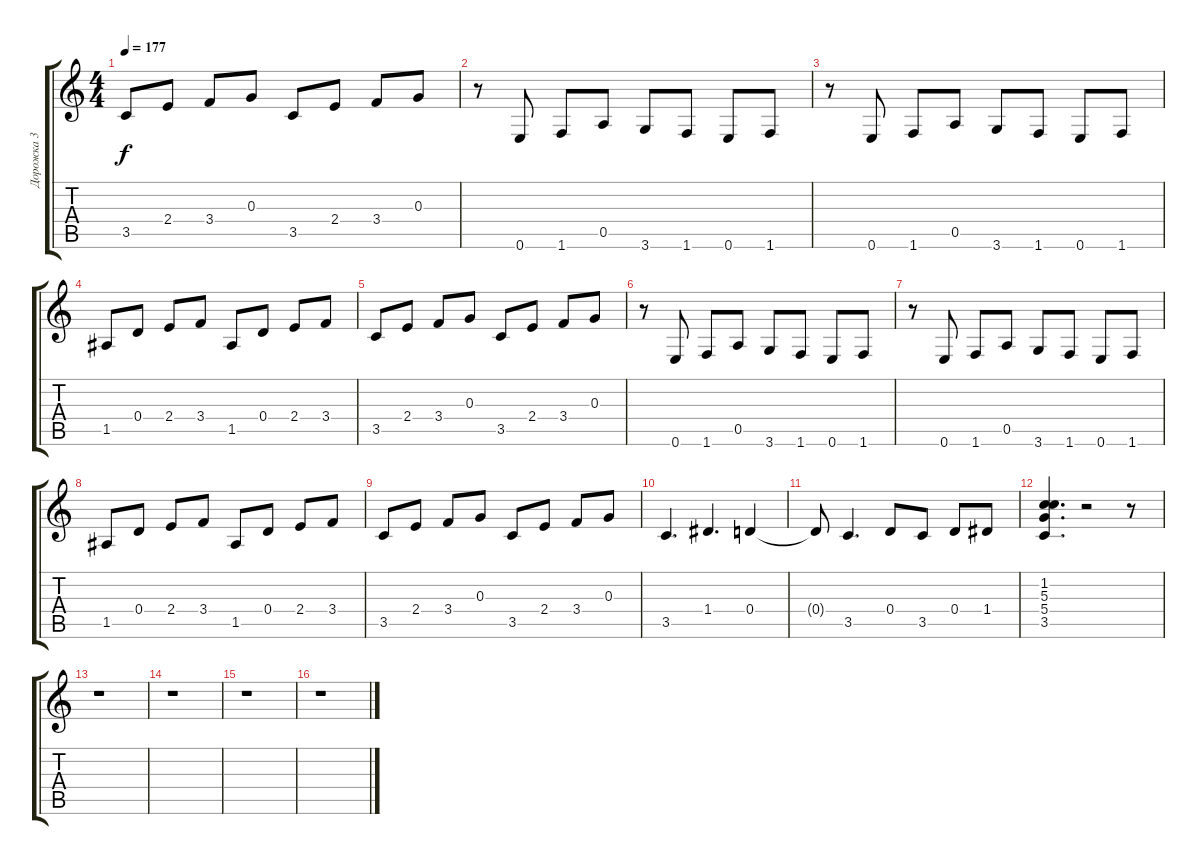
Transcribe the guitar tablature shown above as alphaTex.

\track ("Дорожка 3" "Дорожка 3") {instrument distortionguitar}
\staff {score tabs}
\tuning (E4 B3 G3 D3 A2 E2) {hide}
\ts (4 4)
\tempo 177
\clef g2
\ks c
3.5.8{dy f} 2.4.8 3.4.8 0.3.8 3.5.8 2.4.8 3.4.8 0.3.8 |
r.8 0.6.8 1.6.8 0.5.8 3.6.8 1.6.8 0.6.8 1.6.8 |
r.8 0.6.8 1.6.8 0.5.8 3.6.8 1.6.8 0.6.8 1.6.8 |
1.5.8 0.4.8 2.4.8 3.4.8 1.5.8 0.4.8 2.4.8 3.4.8 |
3.5.8 2.4.8 3.4.8 0.3.8 3.5.8 2.4.8 3.4.8 0.3.8 |
r.8 0.6.8 1.6.8 0.5.8 3.6.8 1.6.8 0.6.8 1.6.8 |
r.8 0.6.8 1.6.8 0.5.8 3.6.8 1.6.8 0.6.8 1.6.8 |
1.5.8 0.4.8 2.4.8 3.4.8 1.5.8 0.4.8 2.4.8 3.4.8 |
3.5.8 2.4.8 3.4.8 0.3.8 3.5.8 2.4.8 3.4.8 0.3.8 |
3.5.4{d} 1.4.4{d} 0.4.4 |
0.4{t}.8 3.5.4{d} 0.4.8 3.5.8 0.4.8 1.4.8 |
(1.2 5.3 5.4 3.5).4{d} r.2 r.8 |
r.1 |
r.1 |
r.1 |
r.1
